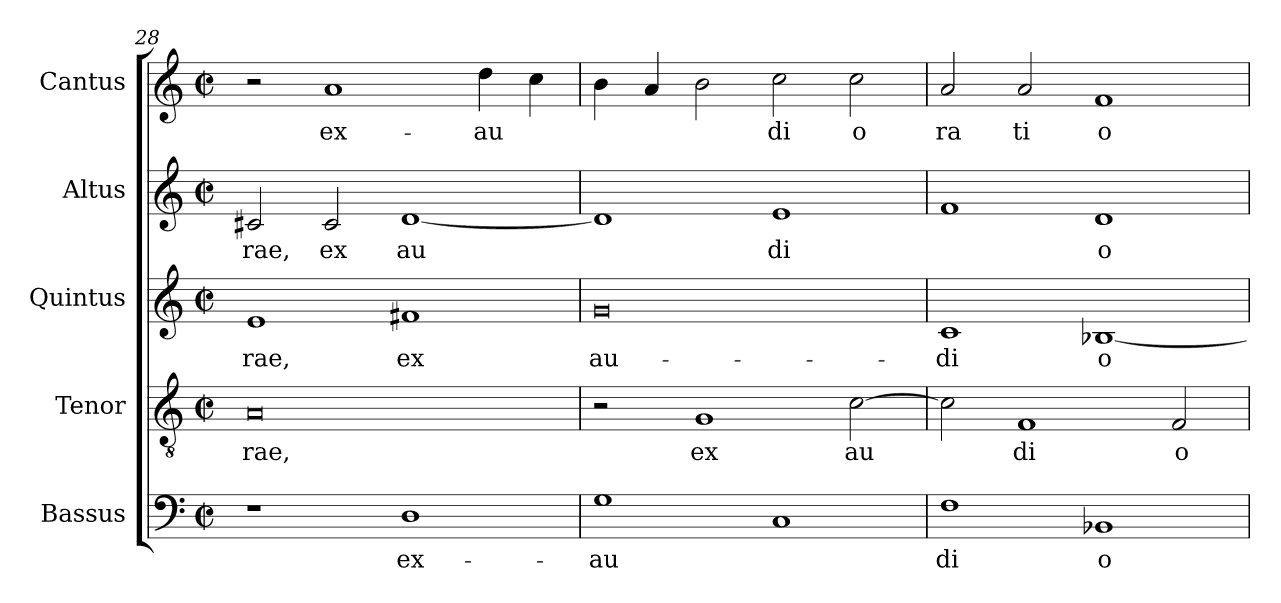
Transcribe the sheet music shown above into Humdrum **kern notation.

**kern	**text	**kern	**text	**kern	**text	**kern	**text	**kern	**text
*part5	*part5	*part4	*part4	*part3	*part3	*part2	*part2	*part1	*part1
*staff5	*staff5	*staff4	*staff4	*staff3	*staff3	*staff2	*staff2	*staff1	*staff1
*I"Bassus	*	*I"Tenor	*	*I"Quintus	*	*I"Altus	*	*I"Cantus	*
*clefF4	*	*clefGv2	*	*clefG2	*	*clefG2	*	*clefG2	*
*k[]	*	*k[]	*	*k[]	*	*k[]	*	*k[]	*
*C:	*	*C:	*	*C:	*	*C:	*	*C:	*
*M2/2	*	*M2/2	*	*M2/2	*	*M2/2	*	*M2/2	*
*met(c|)	*	*met(c|)	*	*met(c|)	*	*met(c|)	*	*met(c|)	*
=28	=28	=28	=28	=28	=28	=28	=28	=28	=28
!	!	!	!LO:LY:b:cj	!	!LO:LY:b:cj	!	!LO:LY:b:cj	!	!
1r	.	0A	rae,	1e	rae,	2c#X/	rae,	2r	.
!	!	!	!	!	!	!	!LO:LY:b:cj	!	!LO:LY:b:cj
.	.	.	.	.	.	2c#/	ex	1a	ex-
!	!LO:LY:b:cj	!	!	!	!LO:LY:b:cj	!	!LO:LY:b:cj	!	!
1D	ex-	.	.	1f#X	ex	[<1d	au	.	.
!	!	!	!	!	!	!	!	!	!LO:LY:b:cj
.	.	.	.	.	.	.	.	4dd\	-au-
!	!	!	!	!	!	!	!	!	!LO:LY:b:cj
.	.	.	.	.	.	.	.	4cc\	--
!!LO:PB:g=z
=29	=29	=29	=29	=29	=29	=29	=29	=29	=29
!	!LO:LY:b:cj	!	!	!	!LO:LY:b:cj	!	!LO:LY:b:cj	!	!LO:LY:b:cj
1G	-au	2r	.	0g	au-	1d]	.	4b\	--
!	!	!	!	!	!	!	!	!	!LO:LY:b:cj
.	.	.	.	.	.	.	.	4a/	--
!	!	!	!LO:LY:b:cj	!	!	!	!	!	!LO:LY:b:cj
.	.	1G	ex	.	.	.	.	2b\	--
!	!LO:LY:b:cj	!	!	!	!	!	!LO:LY:b:cj	!	!LO:LY:b:cj
1C	.	.	.	.	.	1e	di	2cc\	-di
!	!	!	!LO:LY:b:cj	!	!	!	!	!	!LO:LY:b:cj
.	.	[>2c\	au	.	.	.	.	2cc\	o
=30	=30	=30	=30	=30	=30	=30	=30	=30	=30
!	!LO:LY:b:cj	!	!LO:LY:b:cj	!	!LO:LY:b:cj	!	!LO:LY:b:cj	!	!LO:LY:b:cj
1F	di	2c\]	.	1c	-di	1f	.	2a/	ra
!	!	!	!LO:LY:b:cj	!	!	!	!	!	!LO:LY:b:cj
.	.	1F	di	.	.	.	.	2a/	ti
!	!LO:LY:b:cj	!	!	!	!LO:LY:b:cj	!	!LO:LY:b:cj	!	!LO:LY:b:cj
1BB-X	o	.	.	[<1B-X	o-	1d	o-	1f	o
!	!	!	!LO:LY:b:cj	!	!	!	!	!	!
.	.	2F/	o	.	.	.	.	.	.
=	=	=	=	=	=	=	=	=	=
*-	*-	*-	*-	*-	*-	*-	*-	*-	*-
